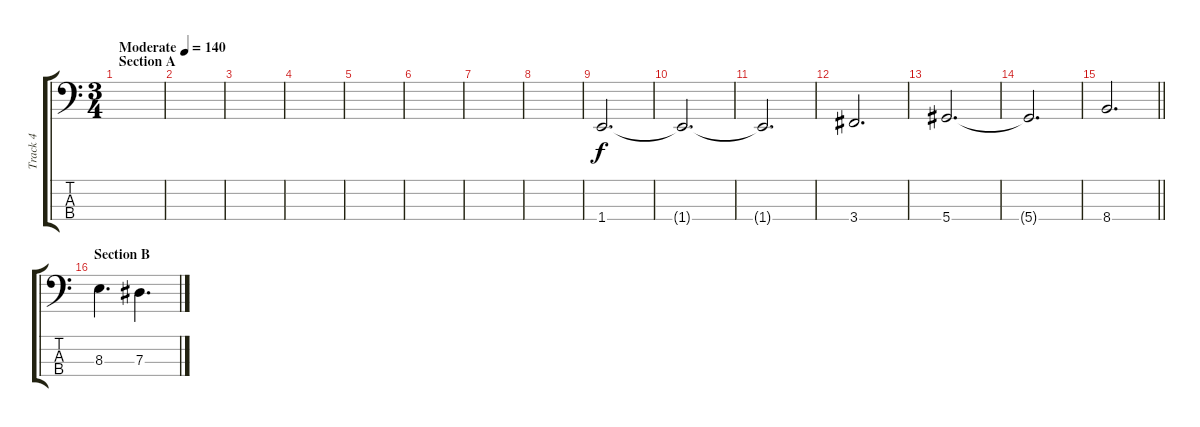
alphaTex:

\track ("Track 4" "Track 4") {instrument electricbasspick bank 117}
\staff {score tabs}
\tuning (Gb2 Db2 Ab1 Eb1) {hide}
\ts (3 4)
\section ("" "Section A")
\tempo (140 "Moderate")
\clef f4
\ks c
|
|
|
|
|
|
|
|
1.4.2{d} |
1.4{t}.2{d} |
1.4{t}.2{d} |
3.4.2{d} |
5.4.2{d} |
5.4{t}.2{d} |
\barLineRight lightlight
8.4.2{d} |
\section ("" "Section B")
8.3.4{d} 7.3.4{d}
